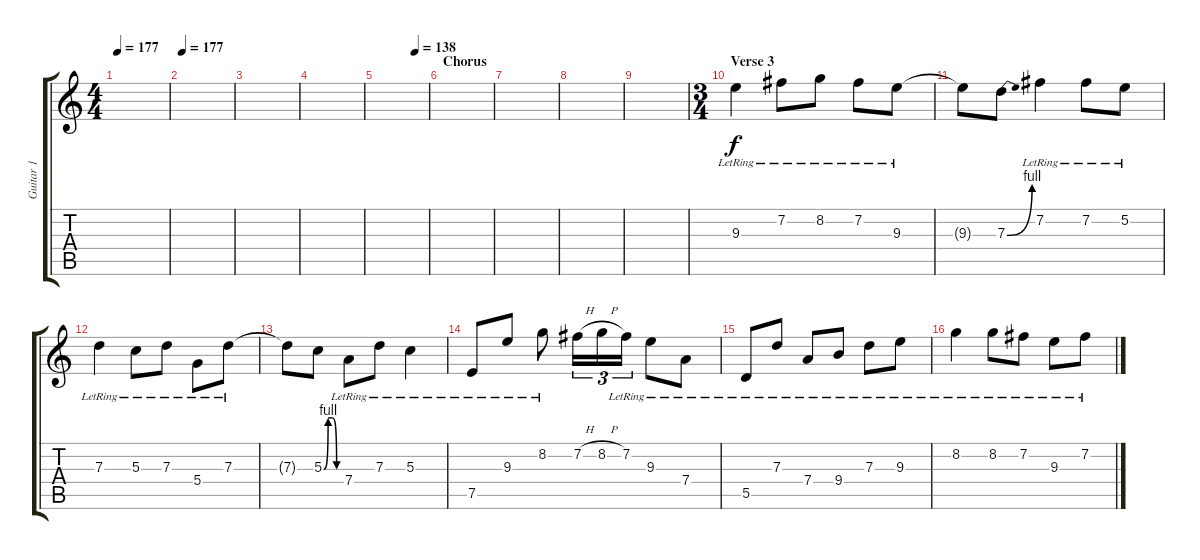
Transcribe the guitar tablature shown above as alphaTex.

\track ("Guitar 1" "Guitar 1") {instrument acousticguitarnylon}
\staff {score tabs}
\tuning (E4 B3 G3 D3 A2 E2) {hide}
\ts (4 4)
\tempo 177
\clef g2
\ks c
|
\tempo 177
|
|
|
\tempo (138 0.75)
|
\section ("" "Chorus")
|
|
|
|
\ts (3 4)
\section ("" "Verse 3")
9.3{lr}.4 7.2{lr}.8 8.2{lr}.8 7.2{lr}.8 9.3{lr}.8 |
9.3{t}.8 7.3{be (bend 0 0 60 4)}.8 7.2{lr}.4 7.2{lr}.8 5.2{lr}.8 |
7.3{lr}.4 5.3{lr}.8 7.3{lr}.8 5.4{lr}.8 7.3{lr}.8 |
7.3{t}.8 5.3{be (custom 0 0 15 4 30 4 45 0 60 0)}.8 7.4{lr}.8 7.3{lr}.8 5.3{lr}.4 |
7.5{lr}.8 9.3{lr}.8 8.2{lr}.8 7.2{h}.16{tu (3 2)} 8.2{h}.16{tu (3 2)} 7.2{lr}.16{tu (3 2)} 9.3{lr}.8 7.4{lr}.8 |
5.5{lr}.8 7.3{lr}.8 7.4{lr}.8 9.4{lr}.8 7.3{lr}.8 9.3{lr}.8 |
8.2{lr}.4 8.2{lr}.8 7.2{lr}.8 9.3{lr}.8 7.2{lr}.8
